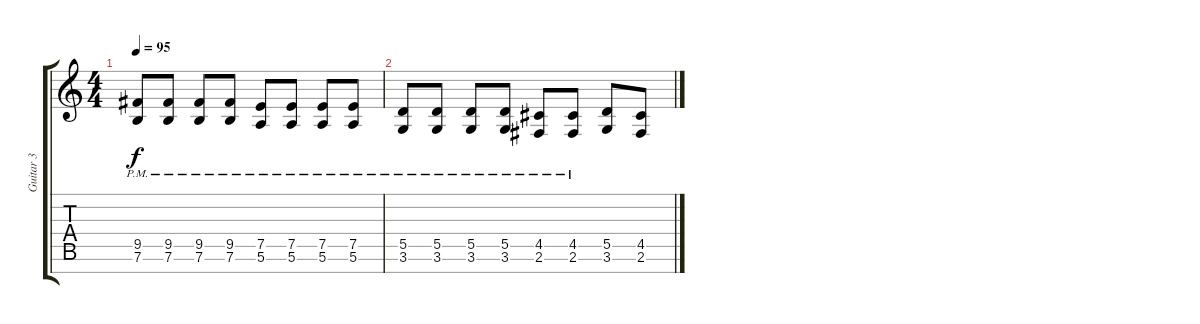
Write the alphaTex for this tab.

\track ("Guitar 3" "Guitar 3") {instrument distortionguitar}
\staff {score tabs}
\tuning (E4 B3 G3 D3 A2 E2 B1) {hide}
\ts (4 4)
\tempo 95
\clef g2
\ks c
(9.5{pm} 7.6{pm}).8{dy f} (9.5{pm} 7.6{pm}).8 (9.5{pm} 7.6{pm}).8 (9.5{pm} 7.6{pm}).8 (7.5{pm} 5.6{pm}).8 (7.5{pm} 5.6{pm}).8 (7.5{pm} 5.6).8 (7.5{pm} 5.6{pm}).8 |
(5.5{pm} 3.6{pm}).8 (5.5{pm} 3.6{pm}).8 (5.5{pm} 3.6{pm}).8 (5.5{pm} 3.6{pm}).8 (4.5{pm} 2.6{pm}).8 (4.5{pm} 2.6{pm}).8 (5.5 3.6).8 (4.5 2.6).8
